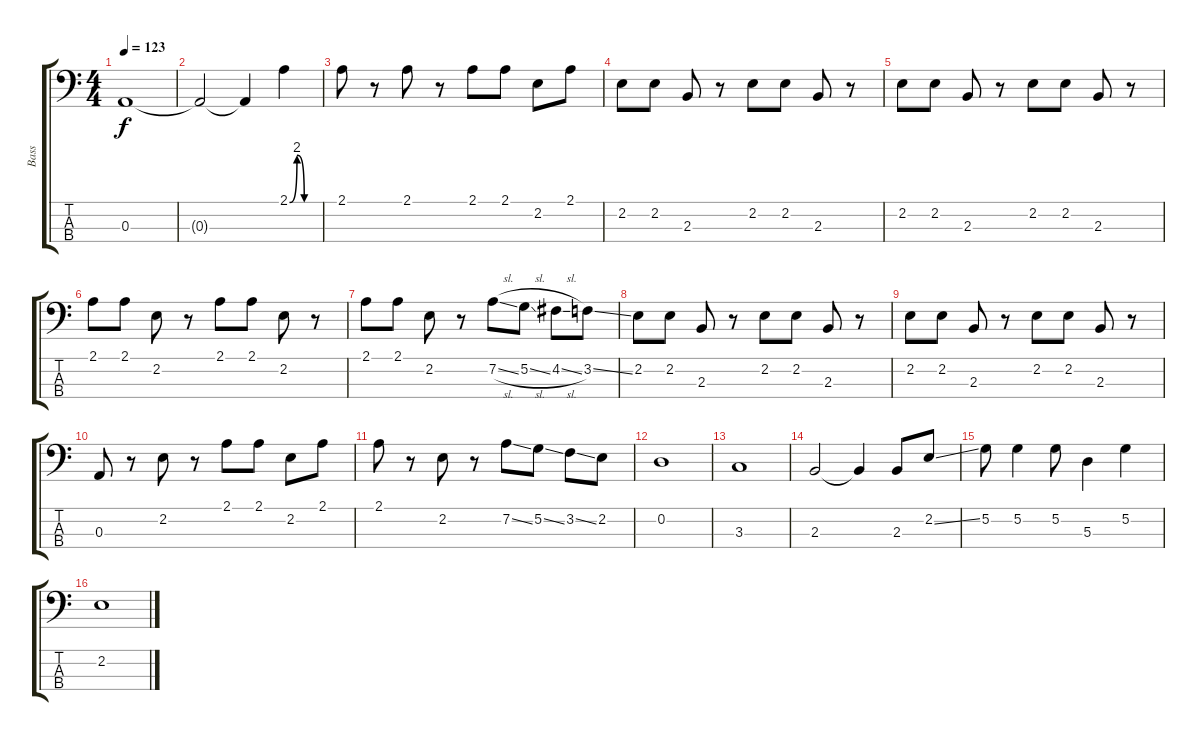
\track ("Bass" "Bass") {instrument electricbassfinger}
\staff {score tabs}
\tuning (G2 D2 A1 E1) {hide}
\ts (4 4)
\tempo 123
\clef f4
\ks c
0.3{t}.1{dy f} |
0.3{t}.2 0.3{t}.4 2.1{be (custom 0 0 15 8 30 0 60 0)}.4 |
2.1.8 r.8 2.1.8 r.8 2.1.8 2.1.8 2.2.8 2.1.8 |
2.2.8 2.2.8 2.3.8 r.8 2.2.8 2.2.8 2.3.8 r.8 |
2.2.8 2.2.8 2.3.8 r.8 2.2.8 2.2.8 2.3.8 r.8 |
2.1.8 2.1.8 2.2.8 r.8 2.1.8 2.1.8 2.2.8 r.8 |
2.1.8 2.1.8 2.2.8 r.8 7.2{sl}.8 5.2{sl}.8 4.2{sl}.8 3.2{ss}.8 |
2.2.8 2.2.8 2.3.8 r.8 2.2.8 2.2.8 2.3.8 r.8 |
2.2.8 2.2.8 2.3.8 r.8 2.2.8 2.2.8 2.3.8 r.8 |
0.3.8 r.8 2.2.8 r.8 2.1.8 2.1.8 2.2.8 2.1.8 |
2.1.8 r.8 2.2.8 r.8 7.2{ss}.8 5.2{ss}.8 3.2{ss}.8 2.2.8 |
0.2.1 |
3.3.1 |
2.3.2 2.3{t}.4 2.3.8 2.2{ss}.8 |
5.2.8 5.2.4 5.2.8 5.3.4 5.2.4 |
2.2.1
